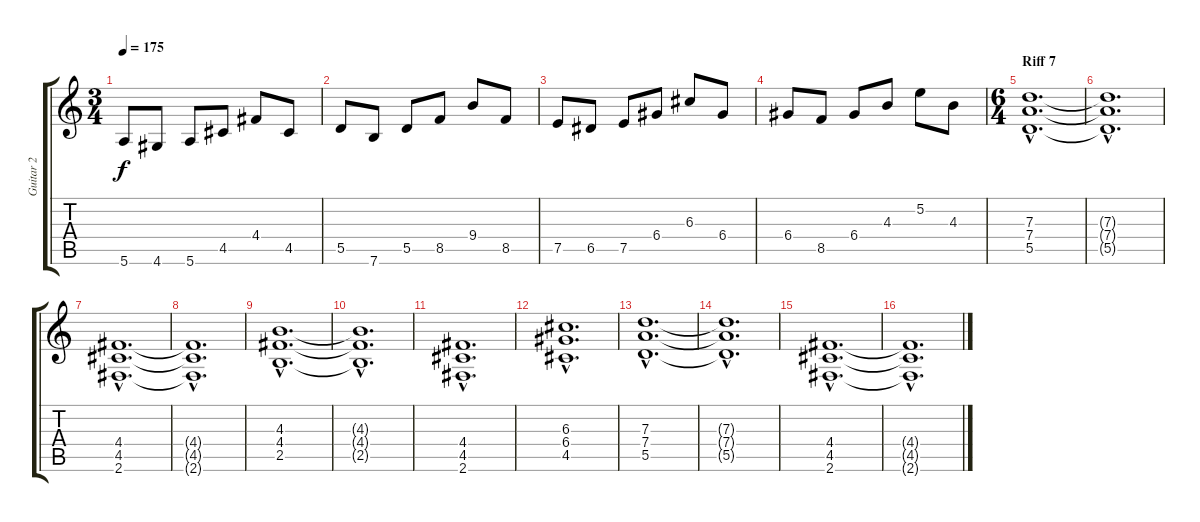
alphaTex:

\track ("Guitar 2" "Guitar 2") {instrument overdrivenguitar}
\staff {score tabs}
\tuning (E4 B3 G3 D3 A2 E2) {hide}
\ts (3 4)
\tempo 175
\clef g2
\ks c
5.6.8{dy f} 4.6.8 5.6.8 4.5.8 4.4.8 4.5.8 |
5.5.8 7.6.8 5.5.8 8.5.8 9.4.8 8.5.8 |
7.5.8 6.5.8 7.5.8 6.4.8 6.3.8 6.4.8 |
6.4.8 8.5.8 6.4.8 4.3.8 5.2.8 4.3.8 |
\ts (6 4)
\section ("" "Riff 7")
(7.3{hac} 7.4{hac} 5.5{hac}).1{d} |
(7.3{hac t} 7.4{hac t} 5.5{hac t}).1{d} |
(4.4{hac} 4.5{hac} 2.6{hac}).1{d} |
(4.4{hac t} 4.5{hac t} 2.6{hac t}).1{d} |
(4.3{hac} 4.4{hac} 2.5{hac}).1{d} |
(4.3{hac t} 4.4{hac t} 2.5{hac t}).1{d} |
(4.4{hac} 4.5{hac} 2.6{hac}).1{d} |
(6.3{hac} 6.4{hac} 4.5{hac}).1{d} |
(7.3{hac} 7.4{hac} 5.5{hac}).1{d} |
(7.3{hac t} 7.4{hac t} 5.5{hac t}).1{d} |
(4.4{hac} 4.5{hac} 2.6{hac}).1{d} |
(4.4{hac t} 4.5{hac t} 2.6{hac t}).1{d}
